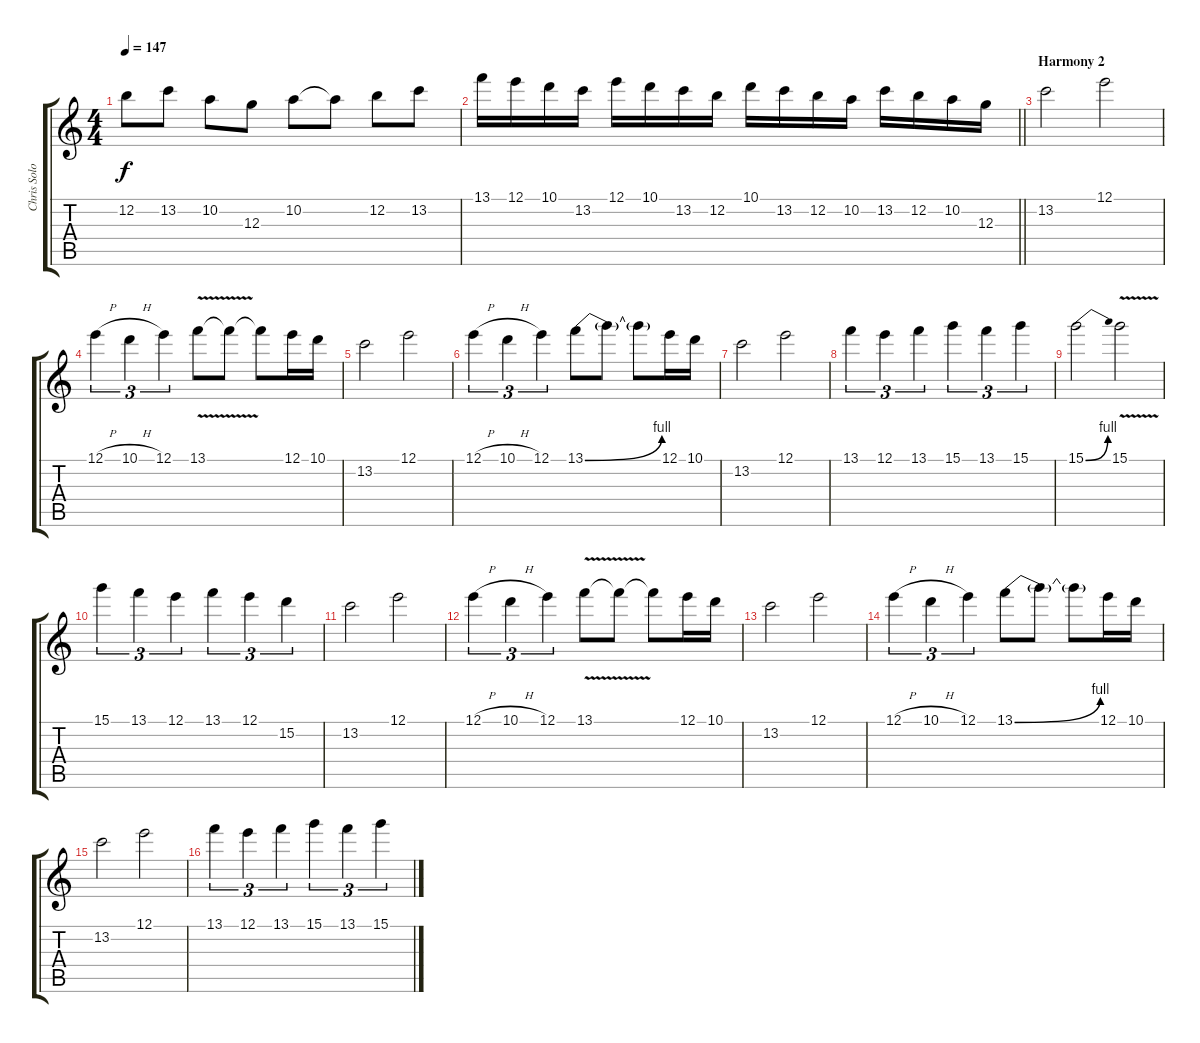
\track ("Chris Solo" "Chris Solo") {instrument distortionguitar}
\staff {score tabs}
\tuning (E4 B3 G3 D3 A2 E2) {hide}
\ts (4 4)
\tempo 147
\clef g2
\ks c
12.2.8{dy f} 13.2.8 10.2.8 12.3.8 10.2.8 10.2{t}.8 12.2.8 13.2.8 |
\barLineRight lightlight
13.1.16 12.1.16 10.1.16 13.2.16 12.1.16 10.1.16 13.2.16 12.2.16 10.1.16 13.2.16 12.2.16 10.2.16 13.2.16 12.2.16 10.2.16 12.3.16 |
\section ("" "Harmony 2")
13.2.2 12.1.2 |
12.1{h}.4{tu (3 2)} 10.1{h}.4{tu (3 2)} 12.1.4{tu (3 2)} 13.1{v}.8 13.1{t}.8 13.1{t}.8 12.1.16 10.1.16 |
13.2.2 12.1.2 |
12.1{h}.4{tu (3 2)} 10.1{h}.4{tu (3 2)} 12.1.4{tu (3 2)} 13.1{be (bend 0 0 60 4)}.8 13.1{t}.8 13.1{t}.8 12.1.16 10.1.16 |
13.2.2 12.1.2 |
13.1.4{tu (3 2)} 12.1.4{tu (3 2)} 13.1.4{tu (3 2)} 15.1.4{tu (3 2)} 13.1.4{tu (3 2)} 15.1.4{tu (3 2)} |
15.1{be (bend 0 0 60 4)}.2 15.1{v}.2 |
15.1.4{tu (3 2)} 13.1.4{tu (3 2)} 12.1.4{tu (3 2)} 13.1.4{tu (3 2)} 12.1.4{tu (3 2)} 15.2.4{tu (3 2)} |
13.2.2 12.1.2 |
12.1{h}.4{tu (3 2)} 10.1{h}.4{tu (3 2)} 12.1.4{tu (3 2)} 13.1{v}.8 13.1{t}.8 13.1{t}.8 12.1.16 10.1.16 |
13.2.2 12.1.2 |
12.1{h}.4{tu (3 2)} 10.1{h}.4{tu (3 2)} 12.1.4{tu (3 2)} 13.1{be (bend 0 0 60 4)}.8 13.1{t}.8 13.1{t}.8 12.1.16 10.1.16 |
13.2.2 12.1.2 |
13.1.4{tu (3 2)} 12.1.4{tu (3 2)} 13.1.4{tu (3 2)} 15.1.4{tu (3 2)} 13.1.4{tu (3 2)} 15.1.4{tu (3 2)}
